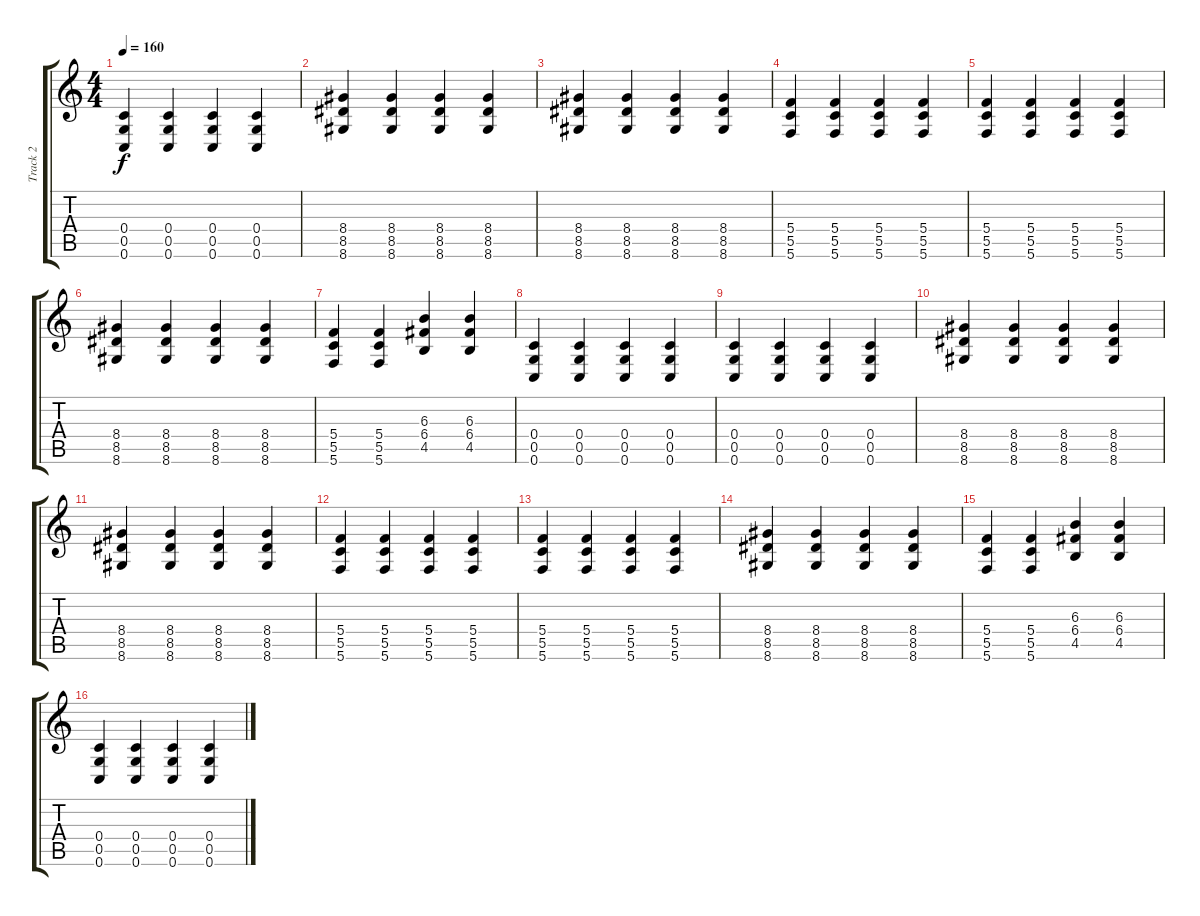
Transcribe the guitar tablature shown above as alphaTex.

\track ("Track 2" "Track 2") {instrument distortionguitar}
\staff {score tabs}
\tuning (D4 A3 F3 C3 G2 C2) {hide}
\ts (4 4)
\tempo 160
\clef g2
\ks c
(0.4 0.5 0.6).4{dy f} (0.4 0.5 0.6).4 (0.4 0.5 0.6).4 (0.4 0.5 0.6).4 |
(8.4 8.5 8.6).4 (8.4 8.5 8.6).4 (8.4 8.5 8.6).4 (8.4 8.5 8.6).4 |
(8.4 8.5 8.6).4 (8.4 8.5 8.6).4 (8.4 8.5 8.6).4 (8.4 8.5 8.6).4 |
(5.4 5.5 5.6).4 (5.4 5.5 5.6).4 (5.4 5.5 5.6).4 (5.4 5.5 5.6).4 |
(5.4 5.5 5.6).4 (5.4 5.5 5.6).4 (5.4 5.5 5.6).4 (5.4 5.5 5.6).4 |
(8.4 8.5 8.6).4 (8.4 8.5 8.6).4 (8.4 8.5 8.6).4 (8.4 8.5 8.6).4 |
(5.4 5.5 5.6).4 (5.4 5.5 5.6).4 (6.3 6.4 4.5).4 (6.3 6.4 4.5).4 |
(0.4 0.5 0.6).4 (0.4 0.5 0.6).4 (0.4 0.5 0.6).4 (0.4 0.5 0.6).4 |
(0.4 0.5 0.6).4 (0.4 0.5 0.6).4 (0.4 0.5 0.6).4 (0.4 0.5 0.6).4 |
(8.4 8.5 8.6).4 (8.4 8.5 8.6).4 (8.4 8.5 8.6).4 (8.4 8.5 8.6).4 |
(8.4 8.5 8.6).4 (8.4 8.5 8.6).4 (8.4 8.5 8.6).4 (8.4 8.5 8.6).4 |
(5.4 5.5 5.6).4 (5.4 5.5 5.6).4 (5.4 5.5 5.6).4 (5.4 5.5 5.6).4 |
(5.4 5.5 5.6).4 (5.4 5.5 5.6).4 (5.4 5.5 5.6).4 (5.4 5.5 5.6).4 |
(8.4 8.5 8.6).4 (8.4 8.5 8.6).4 (8.4 8.5 8.6).4 (8.4 8.5 8.6).4 |
(5.4 5.5 5.6).4 (5.4 5.5 5.6).4 (6.3 6.4 4.5).4 (6.3 6.4 4.5).4 |
(0.4 0.5 0.6).4 (0.4 0.5 0.6).4 (0.4 0.5 0.6).4 (0.4 0.5 0.6).4
